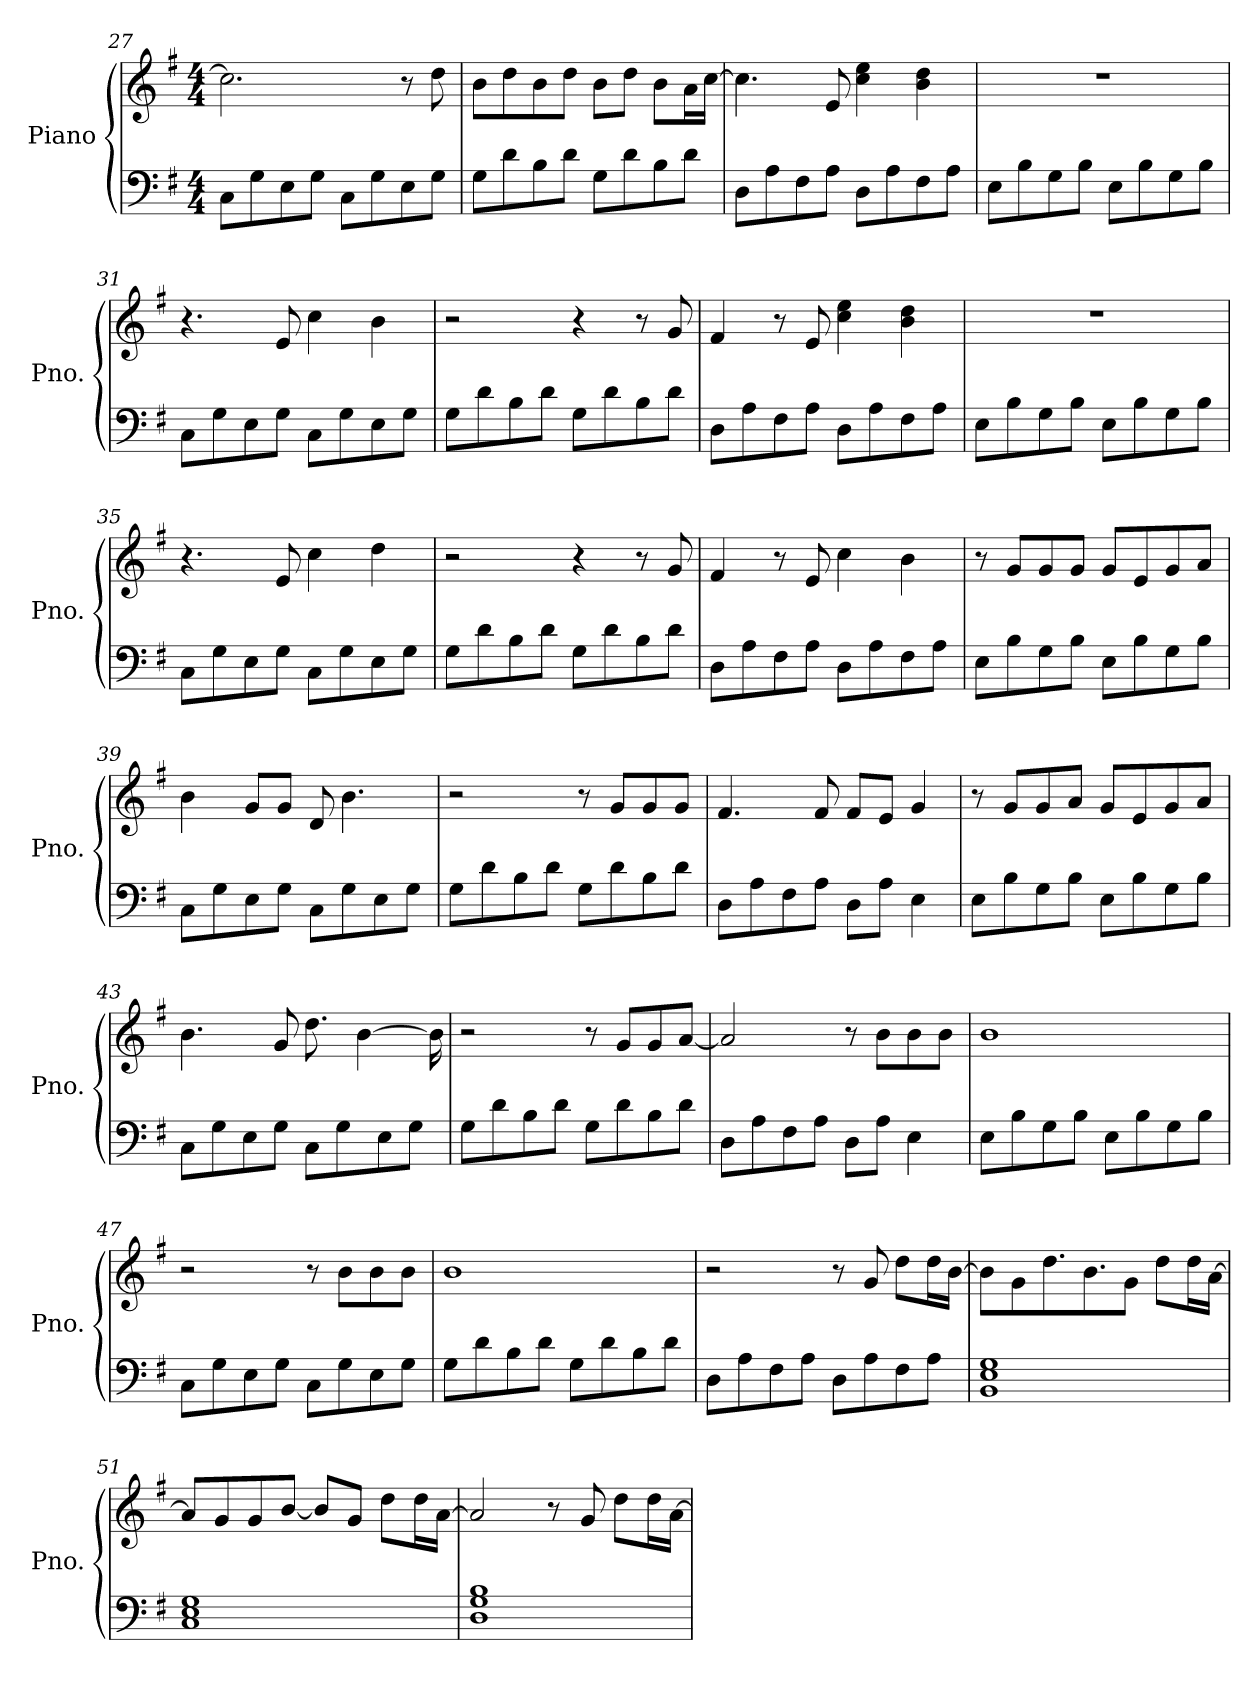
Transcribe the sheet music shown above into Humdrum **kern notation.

**kern	**kern
*part1	*part1
*staff2	*staff1
*I"Piano	*
*I'Pno.	*
*clefF4	*clefG2
*k[f#]	*k[f#]
*M4/4	*M4/4
=27	=27
8C\L	2.cc\]
8G\	.
8E\	.
8G\J	.
8C\L	.
8G\	.
8E\	8r
8G\J	8dd\
=28	=28
8G\L	8b\L
8d\	8dd\
8B\	8b\
8d\J	8dd\J
8G\L	8b\L
8d\	8dd\J
8B\	8b\L
8d\J	16a\L
.	[16cc\JJ
=29	=29
8D\L	4.cc\]
8A\	.
8F#\	.
8A\J	8e/
8D\L	4cc\ 4ee\
8A\	.
8F#\	4b\ 4dd\
8A\J	.
!!LO:PB:g=z
=30	=30
8E\L	1r
8B\	.
8G\	.
8B\J	.
8E\L	.
8B\	.
8G\	.
8B\J	.
=31	=31
8C\L	4.r
8G\	.
8E\	.
8G\J	8e/
8C\L	4cc\
8G\	.
8E\	4b\
8G\J	.
=32	=32
8G\L	2r
8d\	.
8B\	.
8d\J	.
8G\L	4r
8d\	.
8B\	8r
8d\J	8g/
=33	=33
8D\L	4f#/
8A\	.
8F#\	8r
8A\J	8e/
8D\L	4cc\ 4ee\
8A\	.
8F#\	4b\ 4dd\
8A\J	.
=34	=34
8E\L	1r
8B\	.
8G\	.
8B\J	.
8E\L	.
8B\	.
8G\	.
8B\J	.
!!LO:LB:g=z
=35	=35
8C\L	4.r
8G\	.
8E\	.
8G\J	8e/
8C\L	4cc\
8G\	.
8E\	4dd\
8G\J	.
=36	=36
8G\L	2r
8d\	.
8B\	.
8d\J	.
8G\L	4r
8d\	.
8B\	8r
8d\J	8g/
=37	=37
8D\L	4f#/
8A\	.
8F#\	8r
8A\J	8e/
8D\L	4cc\
8A\	.
8F#\	4b\
8A\J	.
=38	=38
8E\L	8r
8B\	8g/L
8G\	8g/
8B\J	8g/J
8E\L	8g/L
8B\	8e/
8G\	8g/
8B\J	8a/J
=39	=39
8C\L	4b\
8G\	.
8E\	8g/L
8G\J	8g/J
8C\L	8d/
8G\	4.b\
8E\	.
8G\J	.
!!LO:LB:g=z
=40	=40
8G\L	2r
8d\	.
8B\	.
8d\J	.
8G\L	8r
8d\	8g/L
8B\	8g/
8d\J	8g/J
=41	=41
8D\L	4.f#/
8A\	.
8F#\	.
8A\J	8f#/
8D\L	8f#/L
8A\J	8e/J
4E\	4g/
=42	=42
8E\L	8r
8B\	8g/L
8G\	8g/
8B\J	8a/J
8E\L	8g/L
8B\	8e/
8G\	8g/
8B\J	8a/J
=43	=43
8C\L	4.b\
8G\	.
8E\	.
8G\J	8g/
8C\L	8.dd\
8G\	.
.	[4b\
8E\	.
8G\J	.
.	16b\]
=44	=44
8G\L	2r
8d\	.
8B\	.
8d\J	.
8G\L	8r
8d\	8g/L
8B\	8g/
8d\J	[8a/J
!!LO:LB:g=z
=45	=45
8D\L	2a/]
8A\	.
8F#\	.
8A\J	.
8D\L	8r
8A\J	8b\L
4E\	8b\
.	8b\J
=46	=46
8E\L	1b
8B\	.
8G\	.
8B\J	.
8E\L	.
8B\	.
8G\	.
8B\J	.
=47	=47
8C\L	2r
8G\	.
8E\	.
8G\J	.
8C\L	8r
8G\	8b\L
8E\	8b\
8G\J	8b\J
=48	=48
8G\L	1b
8d\	.
8B\	.
8d\J	.
8G\L	.
8d\	.
8B\	.
8d\J	.
!!LO:LB:g=z
=49	=49
8D\L	2r
8A\	.
8F#\	.
8A\J	.
8D\L	8r
8A\	8g/
8F#\	8dd\L
8A\J	16dd\L
.	[16b\JJ
=50	=50
1BB 1E 1G	8b\L]
.	8g\
.	8.dd\
.	8.b\
.	8g\J
.	8dd\L
.	16dd\L
.	[16a\JJ
=51	=51
1C 1E 1G	8a/L]
.	8g/
.	8g/
.	[8b/J
.	8b/L]
.	8g/J
.	8dd\L
.	16dd\L
.	[16a\JJ
=52	=52
1D 1G 1B	2a/]
.	8r
.	8g/
.	8dd\L
.	16dd\L
.	[16a\JJ
=	=
*-	*-
